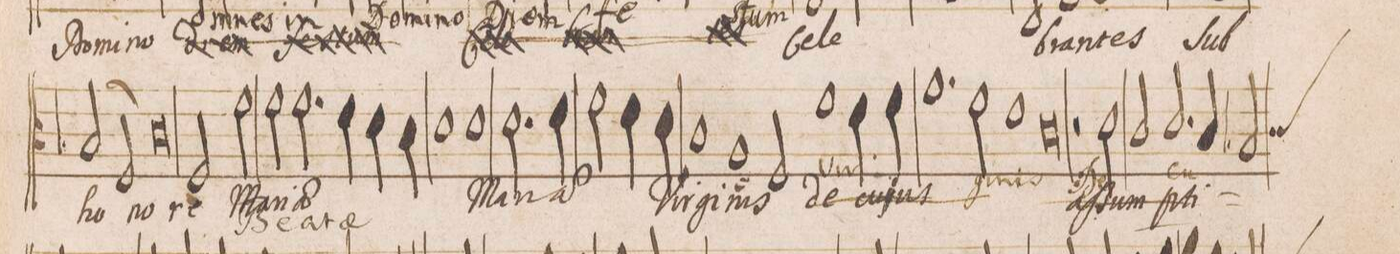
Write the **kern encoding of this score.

**kern	**text	**text
*I"ALTUS	*	*
*clefC3	*	*
*k[]	*	*
*met(C|)	*	*
*M2/1	*	*
(>2B-X/	ho-	.
2F/)	.	.
0c	-no-	.
=20-	=20-	=20-
2F/	-re	.
2f\	Ma-	Be-
=21-	=21-	=21-
2f\	-ri-	-a-
2.f\	-ae	-ta
4e\	.	.
4d\	.	.
4c\	.	.
=22-	=22-	=22-
1d	.	.
1d	Ma-	.
=23-	=23-	=23-
2.d\	-ri-	.
4e\	-ae	.
2f\	.	.
4e\	.	.
4d\	Vir-	.
=24-	=24-	=24-
1c	-gi-	.
1A	.	.
=25-	=25-	=25-
2F/	-nis	.
1f	Vir-	[[de
4e\	.	cu-
4f\	.	-ius
=26-	=26-	=26-
1.g	.	.
2f\	-gi-	.
=27-	=27-	=27-
1e	-nis	.
0c	.	.
=28-	=28-	=28-
2r	.	.
2d\	De	aſ-
=29-	=29-	=29-
2c/	.	-ſum-
2.d/	cu-	-pti-
4c/	.	.
*custos:c	*	*
2B-X/	.	.
=30-	=30-	=30-
*-	*-	*-
